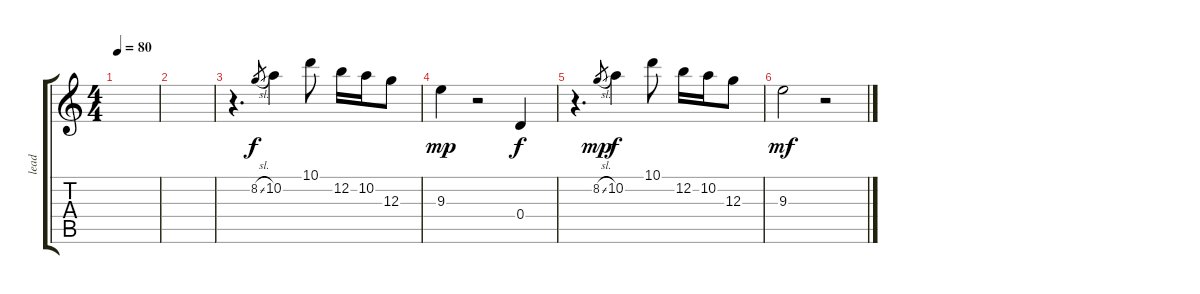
\track ("lead" "lead") {instrument overdrivenguitar}
\staff {score tabs}
\tuning (E4 B3 G3 D3 A2 E2) {hide}
\ts (4 4)
\tempo 80
\clef g2
\ks c
|
|
r.4{d} 8.2{sl}.8{gr} 10.2.4{dy f} 10.1.8 12.2.16 10.2.16 12.3.8 |
9.3.4{dy mp} r.2 0.4.4{dy f} |
r.4{d} 8.2{sl}.8{gr dy mp} 10.2.4{dy f} 10.1.8 12.2.16 10.2.16 12.3.8 |
9.3.2{dy mf} r.2
